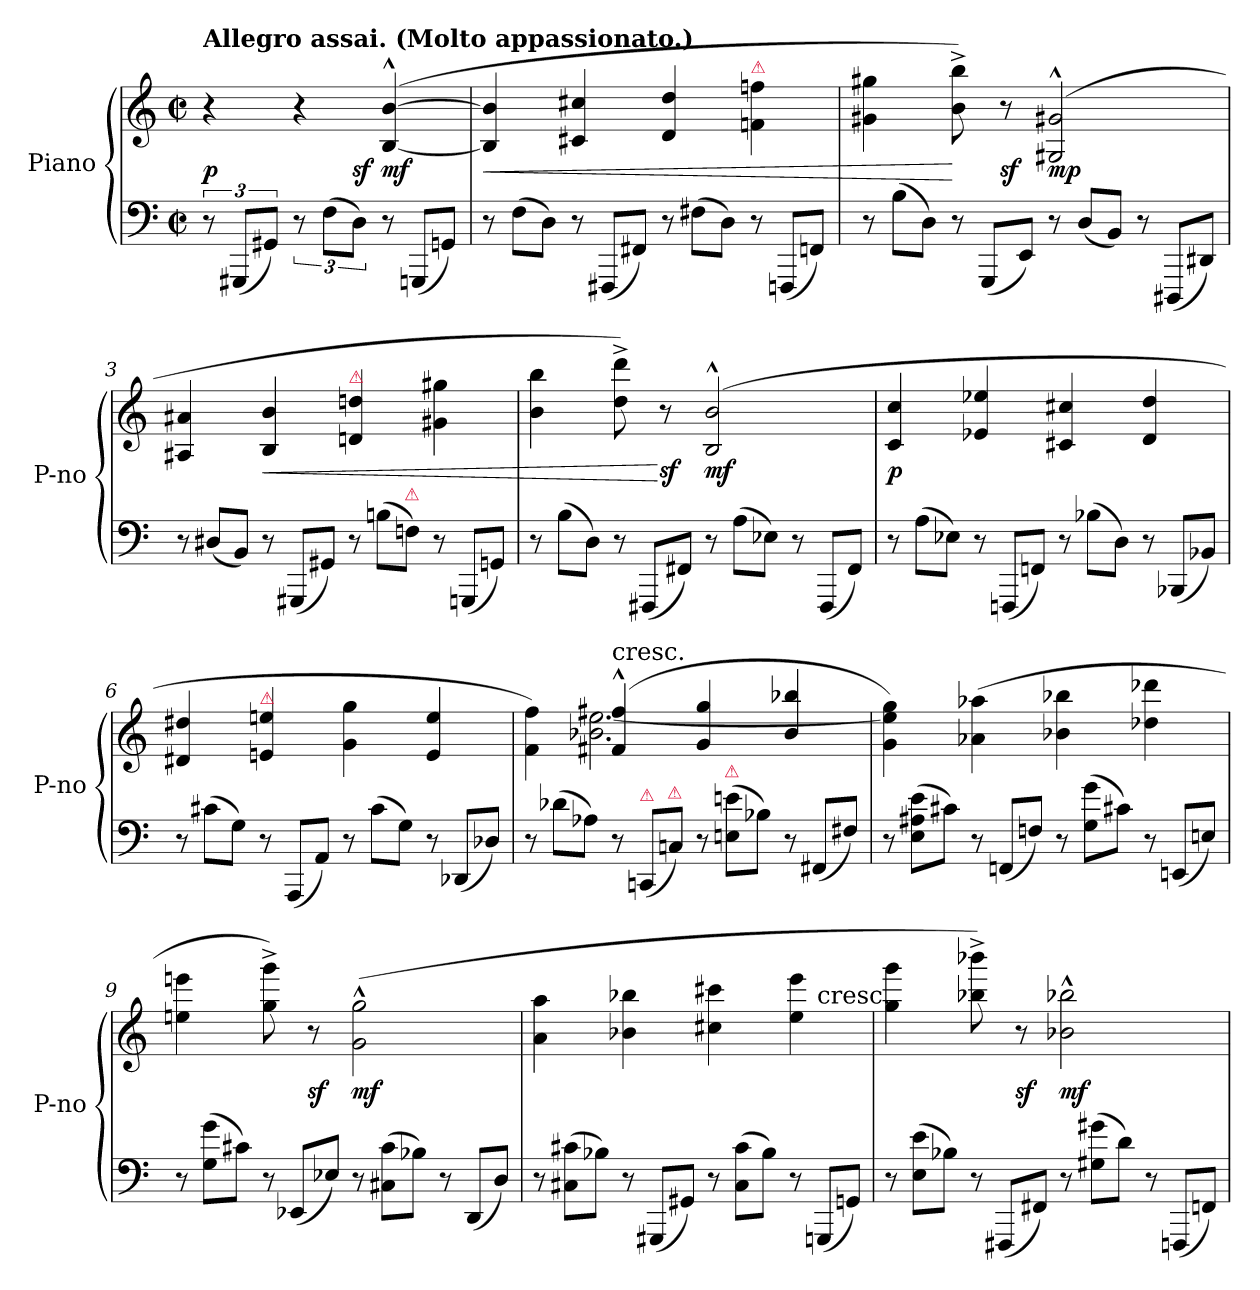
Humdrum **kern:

**kern	**kern	**dynam
*part2	*part1	*part1
*staff2	*staff1	*staff1
*I"Piano	*I"Piano	*
*I'P-no	*I'P-no	*
*clefF4	*clefG2	*
*k[]	*k[]	*
*M2/2	*M2/2	*
*met(c|)	*met(c|)	*
=	=	=
*	*^	*
!	!LO:TX:a:B:t=Allegro assai. (Molto appassionato.)	!	!
12r	4r	3ryy	p
(12GGG#X/L	.	.	.
12GG#X/J)	.	.	.
12r	4r	.	.
(12F\L	.	12ryy	.
12D\J)	.	3ryy	sf
*Xtuplet	*	*	*
12r	([4B^^/ [4b^^/	.	mf
(12GGGn/L	.	.	.
12GGn/J)	.	.	.
=1	=1	=1	=1
!	!	!	!LO:HP:b
*	*v	*v	*
12r	4B]/ 4b]/	<
(12F\L	.	.
12D\J)	.	.
12r	4c#X/ 4cc#X/	.
(12FFF#X/L	.	.
12FF#X/J)	.	.
12r	4d/ 4dd/	.
(12F#X\L	.	.
12D\J)	.	.
!	!LO:TX:a:color=crimson:t=⚠	!
12r	4fn\ 4ffn\	.
(12FFFn/L	.	.
12FFn/J)	.	.
=2	=2	=2
12r	4g#X\ 4gg#X\	.
(12B\L	.	.
12D\J)	.	.
12r	8b^\ 8bb^\)	[
(12GGG/L	.	.
.	8r	sf
12EE/J)	.	.
12r	(2G#X^^/ 2g#X^^/	mp
(<12D/L	.	.
12BB/J)	.	.
12r	.	.
(12DDD#X/L	.	.
12DD#X/J)	.	.
=3	=3	=3
12r	4A#X/ 4a#X/	.
(12D#X/L	.	.
12BB/J)	.	.
!	!	!LO:HP:b
12r	4B/ 4b/	<
(12GGG#X/L	.	.
12GG#X/J)	.	.
!	!LO:TX:a:color=crimson:t=⚠	!
12r	4dn/ 4ddn/	.
(12Bn\L	.	.
!LO:TX:a:color=crimson:t=⚠	!	!
12Fn\J)	.	.
12r	4g#X\ 4gg#X\	.
(12GGGn/L	.	.
12GGn/J)	.	.
=4	=4	=4
12r	4b\ 4bb\	.
(12B\L	.	.
12D\J)	.	.
12r	8dd^\ 8ddd^\)	.
(12FFF#X/L	.	.
.	8r	[ sf
12FF#X/J)	.	.
12r	(2B^^/ 2b^^/	mf
(12A\L	.	.
12E-X\J)	.	.
12r	.	.
(12FFF#/L	.	.
12FF#/J)	.	.
=5	=5	=5
12r	4c/ 4cc/	p
(12A\L	.	.
12E-X\J)	.	.
12r	4e-X/ 4ee-X/	.
(12FFFn/L	.	.
12FFn/J)	.	.
12r	4c#X/ 4cc#X/	.
(12B-X\L	.	.
12D\J)	.	.
12r	4d/ 4dd/	.
(12BBB-X/L	.	.
12BB-X/J)	.	.
=6	=6	=6
12r	4d#X/ 4dd#X/	.
(12c#X\L	.	.
12G\J)	.	.
!	!LO:TX:a:color=crimson:t=⚠	!
12r	4en/ 4een/	.
(12AAA/L	.	.
12AA/J)	.	.
12r	4g\ 4gg\	.
(12c#\L	.	.
12G\J)	.	.
12r	4e/ 4ee/	.
(12DD-X/L	.	.
12D-X/J)	.	.
=7	=7	=7
*	*^	*
12r	4f\ 4ff\)	4ryy	.
(12d-X\L	.	.	.
12A-X\J)	.	.	.
!	!LO:TX:t=cresc.	!	!
12r	(4f#X^^/ 4ff#X^^/	2.b-X\ [2.ee\	.
!LO:TX:a:color=crimson:t=⚠	!	!	!
(12CCn/L	.	.	.
!LO:TX:a:color=crimson:t=⚠	!	!	!
12Cn/J)	.	.	.
12r	4g/ 4gg/	.	.
!LO:TX:a:color=crimson:t=⚠	!	!	!
(12En\ 12en\L	.	.	.
12B-X\J)	.	.	.
12r	4b-/ 4bb-X/	.	.
(12FF#X/L	.	.	.
12F#X/J)	.	.	.
*	*v	*v	*
=8	=8	=8
12r	4g\ 4ee]\ 4gg\)	.
(12E\ 12A#X\ 12e\L	.	.
12c#X\J)	.	.
12r	(4a-X\ 4aa-X\	.
(12FFn/L	.	.
12Fn/J)	.	.
12r	4b-X\ 4bb-X\	.
(12G\ 12g\L	.	.
12c#X\J)	.	.
12r	4dd-X\ 4ddd-X\	.
(12EEn/L	.	.
12En/J)	.	.
=9	=9	=9
12r	4een\ 4eeen\	.
(12G\ 12g\L	.	.
12c#X\J)	.	.
12r	8gg^\ 8ggg^\)	.
(12EE-X/L	.	.
.	8r	sf
12E-X/J)	.	.
12r	(2g^^\ 2gg^^\	mf
(12C#X\ 12c#\L	.	.
12B-X\J)	.	.
12r	.	.
(12DD/L	.	.
12D/J)	.	.
=10	=10	=10
*	*^	*
12r	4a\ 4aa\	3%2ryy	.
(12C#X\ 12c#X\L	.	.	.
12B-X\J)	.	.	.
12r	4b-X\ 4bb-X\	.	.
(12GGG#X/L	.	.	.
12GG#X/J)	.	.	.
12r	4cc#X\ 4ccc#X\	.	.
(12C#\ 12c#\L	.	.	.
12B-\J)	.	6ryy	.
12r	4ee\ 4eee\	.	.
!	!	!LO:TX:a:t=cresc.	!
(12GGGn/L	.	6ryy	.
12GGn/J)	.	.	.
*	*v	*v	*
=11	=11	=11
12r	4gg\ 4ggg\	.
(12E\ 12e\L	.	.
12B-X\J)	.	.
12r	8bb-X^\ 8bbb-X^\)	.
(12FFF#X/L	.	.
.	8r	sf
12FF#X/J)	.	.
12r	2b-X^^\ 2bb-X^^\	mf
(12G#X\ 12g#X\L	.	.
12d\J)	.	.
12r	.	.
(12FFFn/L	.	.
12FFn/J)	.	.
=	=	=
*-	*-	*-
